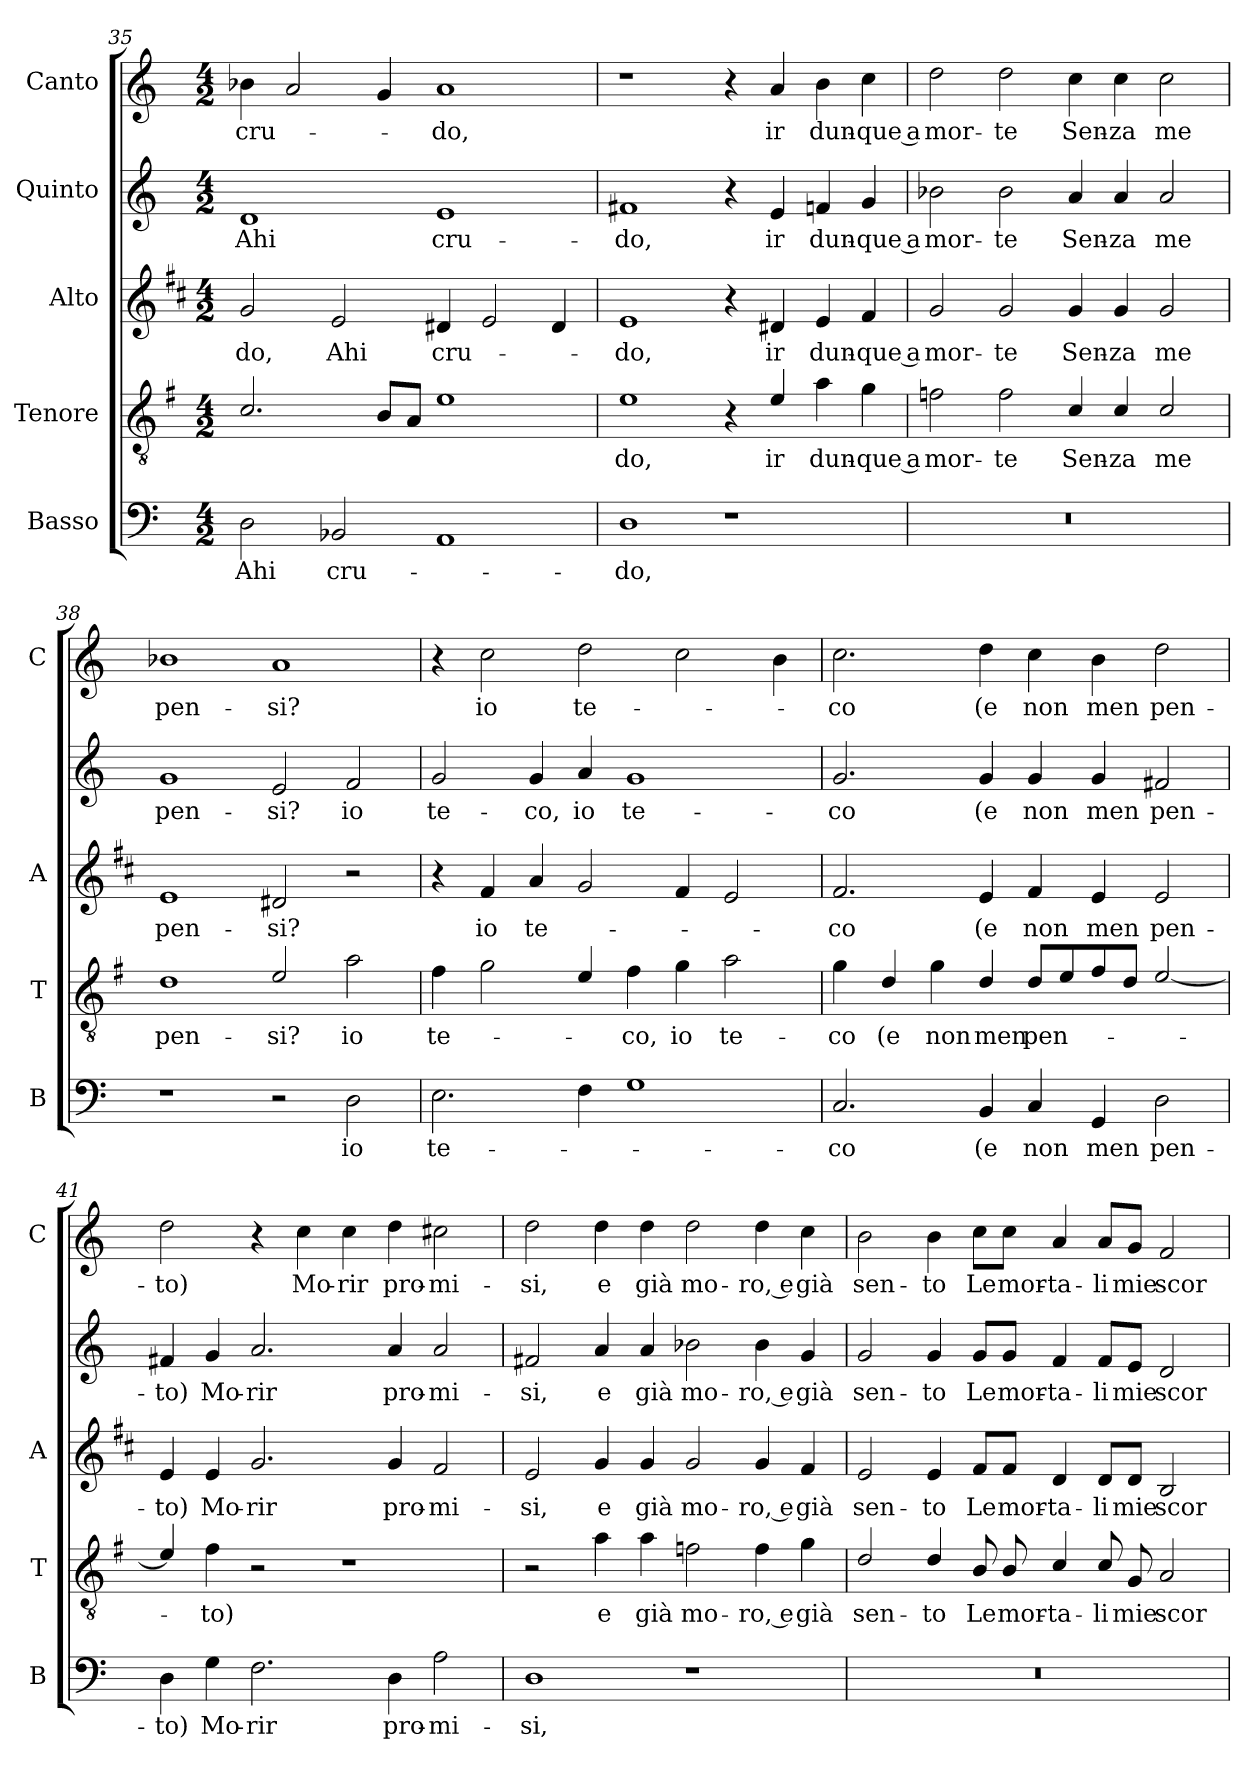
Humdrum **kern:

**kern	**text	**kern	**text	**kern	**text	**kern	**text	**kern	**text
*part5	*part5	*part4	*part4	*part3	*part3	*part2	*part2	*part1	*part1
*staff5	*staff5	*staff4	*staff4	*staff3	*staff3	*staff2	*staff2	*staff1	*staff1
*I"Basso	*	*I"Tenore	*	*I"Alto	*	*I"Quinto	*	*I"Canto	*
*I'B	*	*I'T	*	*I'A	*	*	*	*I'C	*
*clefF4	*	*clefGv2	*	*clefG2	*	*clefG2	*	*clefG2	*
*	*	*ITrd4c7	*	*ITrd1c2	*	*	*	*	*
*k[]	*	*k[]	*	*k[]	*	*k[]	*	*k[]	*
*C:	*	*C:	*	*C:	*	*C:	*	*C:	*
*M4/2	*	*M4/2	*	*M4/2	*	*M4/2	*	*M4/2	*
=35	=35	=35	=35	=35	=35	=35	=35	=35	=35
!	!LO:LY:b	!	!	!	!LO:LY:b	!	!LO:LY:b	!	!LO:LY:b
2D\	Ahi	2.F/	.	2f/	-do,	1d	Ahi	4b-X\	cru-
.	.	.	.	.	.	.	.	2a/	.
!	!LO:LY:b	!	!	!	!LO:LY:b	!	!	!	!
2BB-X/	cru-	.	.	2d/	Ahi	.	.	.	.
.	.	8E/L	.	.	.	.	.	4g/	.
.	.	8D/J	.	.	.	.	.	.	.
!	!	!	!	!	!LO:LY:b	!	!LO:LY:b	!	!LO:LY:b
1AA	.	1A	.	4c#X/	cru-	1e	cru-	1a	-do,
.	.	.	.	2d/	.	.	.	.	.
.	.	.	.	4c#/	.	.	.	.	.
=36	=36	=36	=36	=36	=36	=36	=36	=36	=36
!	!LO:LY:b	!	!LO:LY:b	!	!LO:LY:b	!	!LO:LY:b	!	!
1D	-do,	1A	-do,	1d	-do,	1f#X	-do,	1r	.
1r	.	4r	.	4r	.	4r	.	4r	.
!	!	!	!LO:LY:b	!	!LO:LY:b	!	!LO:LY:b	!	!LO:LY:b
.	.	4A/	ir	4c#X/	ir	4e/	ir	4a/	ir
!	!	!	!LO:LY:b	!	!LO:LY:b	!	!LO:LY:b	!	!LO:LY:b
.	.	4d\	dun-	4d/	dun-	4fn/	dun-	4b\	dun-
!	!	!	!LO:LY:b	!	!LO:LY:b	!	!LO:LY:b	!	!LO:LY:b
.	.	4c\	-que a	4e/	-que a	4g/	-que a	4cc\	-que a
!!LO:LB:g=z
=37	=37	=37	=37	=37	=37	=37	=37	=37	=37
!	!	!	!LO:LY:b	!	!LO:LY:b	!	!LO:LY:b	!	!LO:LY:b
0r	.	2B-X\	mor-	2f/	mor-	2b-X\	mor-	2dd\	mor-
!	!	!	!LO:LY:b	!	!LO:LY:b	!	!LO:LY:b	!	!LO:LY:b
.	.	2B-\	-te	2f/	-te	2b-\	-te	2dd\	-te
!	!	!	!LO:LY:b	!	!LO:LY:b	!	!LO:LY:b	!	!LO:LY:b
.	.	4F/	Sen-	4f/	Sen-	4a/	Sen-	4cc\	Sen-
!	!	!	!LO:LY:b	!	!LO:LY:b	!	!LO:LY:b	!	!LO:LY:b
.	.	4F/	-za	4f/	-za	4a/	-za	4cc\	-za
!	!	!	!LO:LY:b	!	!LO:LY:b	!	!LO:LY:b	!	!LO:LY:b
.	.	2F/	me	2f/	me	2a/	me	2cc\	me
=38	=38	=38	=38	=38	=38	=38	=38	=38	=38
!	!	!	!LO:LY:b	!	!LO:LY:b	!	!LO:LY:b	!	!LO:LY:b
1r	.	1G	pen-	1d	pen-	1g	pen-	1b-X	pen-
!	!	!	!LO:LY:b	!	!LO:LY:b	!	!LO:LY:b	!	!LO:LY:b
2r	.	2A/	-si?	2c#X/	-si?	2e/	-si?	1a	-si?
!	!LO:LY:b	!	!LO:LY:b	!	!	!	!LO:LY:b	!	!
2D\	io	2d\	io	2r	.	2f/	io	.	.
=39	=39	=39	=39	=39	=39	=39	=39	=39	=39
!	!LO:LY:b	!	!LO:LY:b	!	!	!	!LO:LY:b	!	!
2.E\	te-	4B\	te-	4r	.	2g/	te-	4r	.
!	!	!	!	!	!LO:LY:b	!	!	!	!LO:LY:b
.	.	2c\	.	4e/	io	.	.	2cc\	io
!	!	!	!	!	!LO:LY:b	!	!LO:LY:b	!	!
.	.	.	.	4g/	te-	4g/	-co,	.	.
!	!	!	!	!	!	!	!LO:LY:b	!	!LO:LY:b
4F\	.	4A/	.	2f/	.	4a/	io	2dd\	te-
!	!	!	!LO:LY:b	!	!	!	!LO:LY:b	!	!
1G	.	4B\	-co,	.	.	1g	te-	.	.
!	!	!	!LO:LY:b	!	!	!	!	!	!
.	.	4c\	io	4e/	.	.	.	2cc\	.
!	!	!	!LO:LY:b	!	!	!	!	!	!
.	.	2d\	te-	2d/	.	.	.	.	.
.	.	.	.	.	.	.	.	4b\	.
=40	=40	=40	=40	=40	=40	=40	=40	=40	=40
!	!LO:LY:b	!	!LO:LY:b	!	!LO:LY:b	!	!LO:LY:b	!	!LO:LY:b
2.C/	-co	4c\	-co	2.e/	-co	2.g/	-co	2.cc\	-co
!	!	!	!LO:LY:b	!	!	!	!	!	!
.	.	4G/	(e	.	.	.	.	.	.
!	!	!	!LO:LY:b	!	!	!	!	!	!
.	.	4c\	non	.	.	.	.	.	.
!	!LO:LY:b	!	!LO:LY:b	!	!LO:LY:b	!	!LO:LY:b	!	!LO:LY:b
4BB/	(e	4G/	men	4d/	(e	4g/	(e	4dd\	(e
!	!LO:LY:b	!	!LO:LY:b	!	!LO:LY:b	!	!LO:LY:b	!	!LO:LY:b
4C/	non	8G/L	pen-	4e/	non	4g/	non	4cc\	non
.	.	8A/	.	.	.	.	.	.	.
!	!LO:LY:b	!	!	!	!LO:LY:b	!	!LO:LY:b	!	!LO:LY:b
4GG/	men	8B/	.	4d/	men	4g/	men	4b\	men
.	.	8G/J	.	.	.	.	.	.	.
!	!LO:LY:b	!	!	!	!LO:LY:b	!	!LO:LY:b	!	!LO:LY:b
2D\	pen-	[2A/	.	2d/	pen-	2f#X/	pen-	2dd\	pen-
!!LO:PB:g=z
=41	=41	=41	=41	=41	=41	=41	=41	=41	=41
!	!LO:LY:b	!	!	!	!LO:LY:b	!	!LO:LY:b	!	!LO:LY:b
4D\	-to)	4A/]	.	4d/	-to)	4f#X/	-to)	2dd\	-to)
!	!LO:LY:b	!	!LO:LY:b	!	!LO:LY:b	!	!LO:LY:b	!	!
4G\	Mo-	4B\	-to)	4d/	Mo-	4g/	Mo-	.	.
!	!LO:LY:b	!	!	!	!LO:LY:b	!	!LO:LY:b	!	!
2.F\	-rir	2r	.	2.f/	-rir	2.a/	-rir	4r	.
!	!	!	!	!	!	!	!	!	!LO:LY:b
.	.	.	.	.	.	.	.	4cc\	Mo-
!	!	!	!	!	!	!	!	!	!LO:LY:b
.	.	1r	.	.	.	.	.	4cc\	-rir
!	!LO:LY:b	!	!	!	!LO:LY:b	!	!LO:LY:b	!	!LO:LY:b
4D\	pro-	.	.	4f/	pro-	4a/	pro-	4dd\	pro-
!	!LO:LY:b	!	!	!	!LO:LY:b	!	!LO:LY:b	!	!LO:LY:b
2A\	-mi-	.	.	2e/	-mi-	2a/	-mi-	2cc#X\	-mi-
=42	=42	=42	=42	=42	=42	=42	=42	=42	=42
!	!LO:LY:b	!	!	!	!LO:LY:b	!	!LO:LY:b	!	!LO:LY:b
1D	-si,	2r	.	2d/	-si,	2f#X/	-si,	2dd\	-si,
!	!	!	!LO:LY:b	!	!LO:LY:b	!	!LO:LY:b	!	!LO:LY:b
.	.	4d\	e	4f/	e	4a/	e	4dd\	e
!	!	!	!LO:LY:b	!	!LO:LY:b	!	!LO:LY:b	!	!LO:LY:b
.	.	4d\	già	4f/	già	4a/	già	4dd\	già
!	!	!	!LO:LY:b	!	!LO:LY:b	!	!LO:LY:b	!	!LO:LY:b
1r	.	2B-X\	mo-	2f/	mo-	2b-X\	mo-	2dd\	mo-
!	!	!	!LO:LY:b	!	!LO:LY:b	!	!LO:LY:b	!	!LO:LY:b
.	.	4B-\	-ro, e	4f/	-ro, e	4b-\	-ro, e	4dd\	-ro, e
!	!	!	!LO:LY:b	!	!LO:LY:b	!	!LO:LY:b	!	!LO:LY:b
.	.	4c\	già	4e/	già	4g/	già	4cc\	già
=43	=43	=43	=43	=43	=43	=43	=43	=43	=43
!	!	!	!LO:LY:b	!	!LO:LY:b	!	!LO:LY:b	!	!LO:LY:b
0r	.	2G/	sen-	2d/	sen-	2g/	sen-	2b\	sen-
!	!	!	!LO:LY:b	!	!LO:LY:b	!	!LO:LY:b	!	!LO:LY:b
.	.	4G/	-to	4d/	-to	4g/	-to	4b\	-to
!	!	!	!LO:LY:b	!	!LO:LY:b	!	!LO:LY:b	!	!LO:LY:b
.	.	8E/	Le	8e/L	Le	8g/L	Le	8cc\L	Le
!	!	!	!LO:LY:b	!	!LO:LY:b	!	!LO:LY:b	!	!LO:LY:b
.	.	8E/	mor-	8e/J	mor-	8g/J	mor-	8cc\J	mor-
!	!	!	!LO:LY:b	!	!LO:LY:b	!	!LO:LY:b	!	!LO:LY:b
.	.	4F/	-ta-	4c/	-ta-	4f/	-ta-	4a/	-ta-
!	!	!	!LO:LY:b	!	!LO:LY:b	!	!LO:LY:b	!	!LO:LY:b
.	.	8F/	-li	8c/L	-li	8f/L	-li	8a/L	-li
!	!	!	!LO:LY:b	!	!LO:LY:b	!	!LO:LY:b	!	!LO:LY:b
.	.	8C/	mie	8c/J	mie	8e/J	mie	8g/J	mie
!	!	!	!LO:LY:b	!	!LO:LY:b	!	!LO:LY:b	!	!LO:LY:b
.	.	2D/	scor-	2A/	scor-	2d/	scor-	2f/	scor-
=	=	=	=	=	=	=	=	=	=
*-	*-	*-	*-	*-	*-	*-	*-	*-	*-
